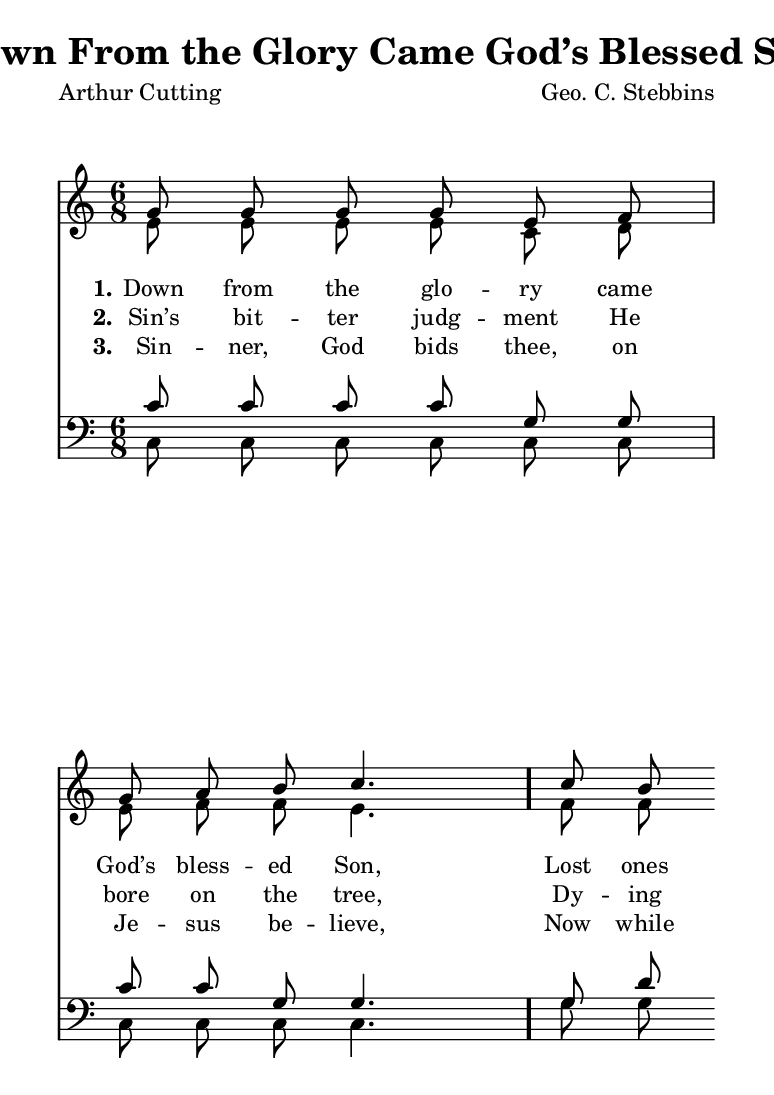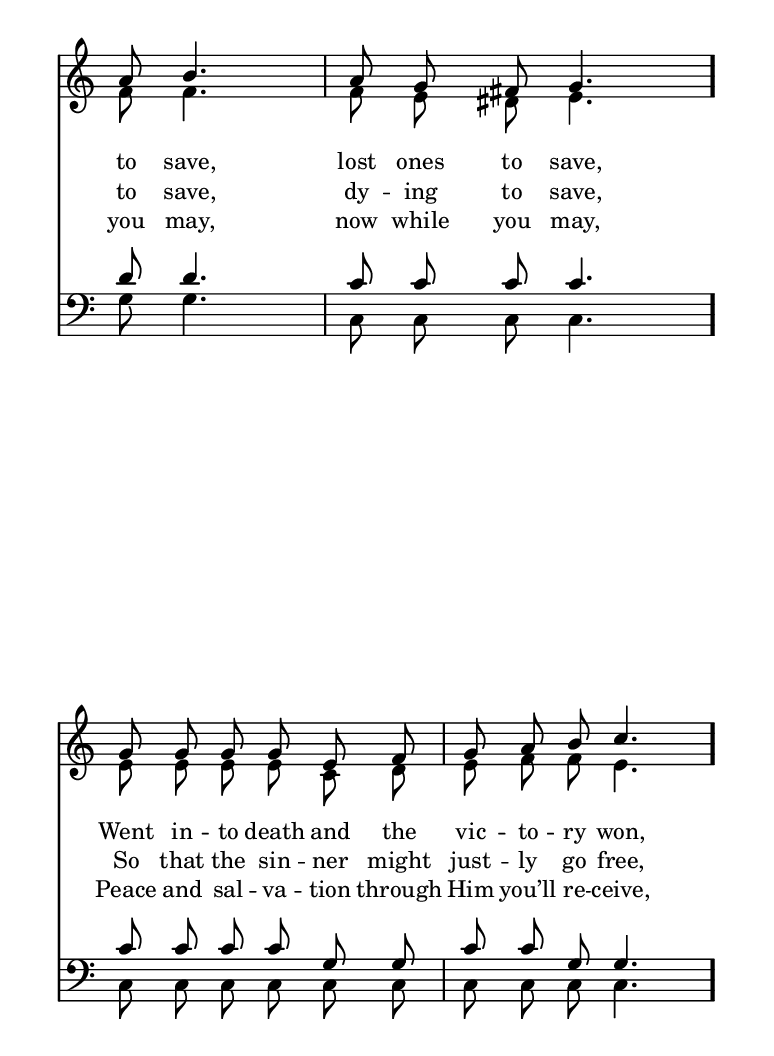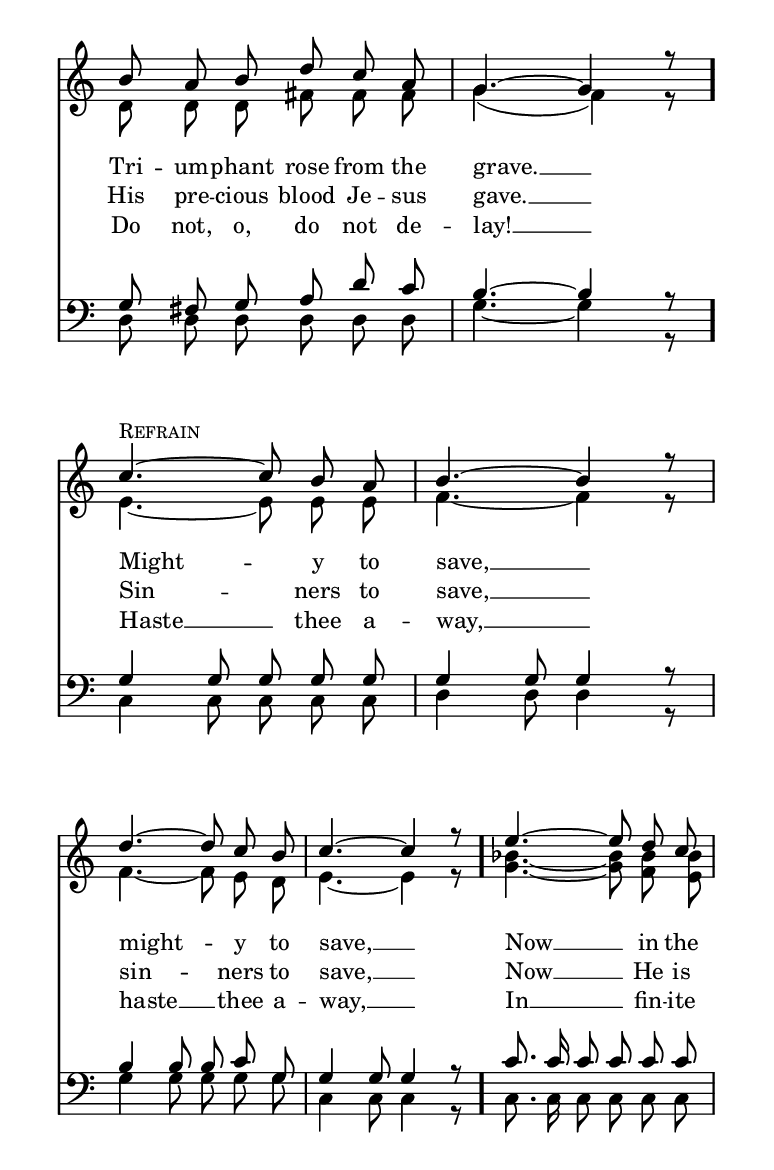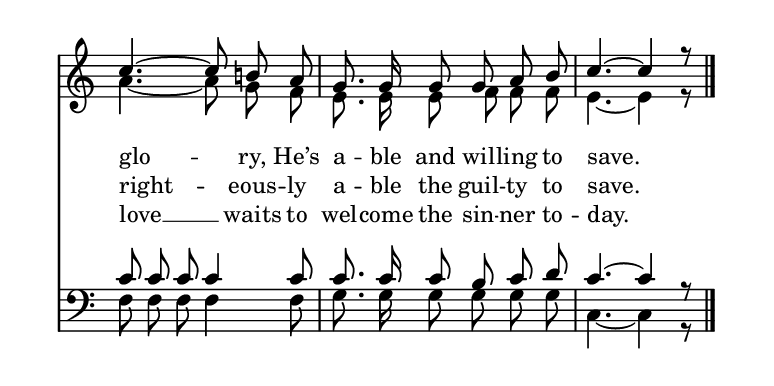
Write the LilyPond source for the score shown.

\include "common/global.ily"
\paper {
  \include "common/paper.ily"
  %ragged-bottom = ##t
  ragged-last-bottom = ##t
  systems-per-page = ##f
  page-count = ##f
}

\header{
  hymnnumber = "80"
  title = "Down From the Glory Came God’s Blessed Son"
  tunename = "Jesus Is Calling"
  meter = ""
  poet = "Arthur Cutting"
  composer = "Geo. C. Stebbins"
  %copyright = ""
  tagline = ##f
}

% for fermata in MIDI
ta = { \tempo 4=66 }
tb = { \tempo 4=44 }

patternAA = { c8 c8 c8 c8 c8 c8 | c8 c8 c8 c4. }

patternBA = { c8 c8 c8 c4. }

patternCA = { c8 c8 c8 c8 c8 c8 | c4. c4 c8 }

patternDA = { c4. ~ c8 c8 c8 | c4. ~ c4 c8 }
patternDB = { c4 c8 c8 c8 c8 | c4 c8 c4 c8 }

patternEA = { c4. ~ c8 c8 c8 | c4. ~ c8 c8 c8 | c8. c16 c8 c8 c8 c8 | c4. ~ c4 c8 }
patternEB = { c8. c16 c8 c8 c8 c8 | c8 c8 c8 c4 c8 | c8. c16 c8 c8 c8 c8 | c4. ~ c4 c8 }

global = {
  \include "common/overrides.ily"
  \override Staff.TimeSignature.style = #'()
  \time 6/8
  \override Score.MetronomeMark.transparent = ##t % hide all fermata changes too
  \ta
  \key c \major
  %\partial 4
  \autoBeamOff
}

notesSoprano = {
\global
\relative c'' {

  \changePitch \patternAA { g g g g e f | g a b c }
  \changePitch \patternBA { c b a b | a g fis g }
  \changePitch \patternAA { g g g g e f | g a b c }
  \changePitch \patternCA { b a b d c a | g ~ g r }

  << s^\markup { \small \caps "Refrain" }
  \changePitch \patternDA { c c b a | b b r | d d c b | c c r } >>
  \changePitch \patternEA { e e d c | c c b! a | g g g g a b | c c r }

  \bar "|."

}
}

notesAlto = {
\global
\relative e' {

  \changePitch \patternAA { e e e e c d | e f f e }
  \changePitch \patternBA { f f f f | f e dis e }
  \changePitch \patternAA { e e e e c d | e f f e }
  \changePitch \patternCA { d d d fis fis fis | g( f) r }

  \changePitch \patternDA { e e e e | f f r | f f e d | e e r }
  \changePitch \patternEA { < bes' g > ~ < bes g > < bes f > < bes e, > | a a g f | e e e f f f | e e r }

}
}

notesTenor = {
\global
\relative a {

  \changePitch \patternAA { c c c c g g | c c g g }
  \changePitch \patternBA { g d' d d | c c c c }
  \changePitch \patternAA { c c c c g g | c c g g }
  \changePitch \patternCA { g fis g a d c | b ~ b r }

  \changePitch \patternDB { g g g g g | g g g r | b b b c g | g g g r }
  \changePitch \patternEB { c c c c c c | c c c c c | c c c b c d | c c r }

}
}

notesBass = {
\global
\relative f {

  \changePitch \patternAA { c c c c c c | c c c c }
  \changePitch \patternBA { g' g g g | c, c c c }
  \changePitch \patternAA { c c c c c c | c c c c }
  \changePitch \patternCA { d d d d d d | g ~ g r }

  \changePitch \patternDB { c, c c c c | d d d r | g g g g g | c, c c r }
  \changePitch \patternEB { c c c c c c | f f f f f | g g g g g g | c, c r }

}
}

RefrainA = \lyricmode {

Might -- y to save, __ { \break } might -- y to save, __ \bar "."
Now __ in the { \pageBreak } glo -- ry, He’s a -- ble and wil -- ling to save. \bar "."

}

RefrainB = \lyricmode {

Sin -- ners to save, __ sin -- ners to save, __
Now __ He is right -- eous -- ly a -- ble the guil -- ty to save.

}

RefrainC = \lyricmode {

Haste __ thee a -- way, __ haste __ thee a -- way, __
In __ fin -- ite love __ waits to wel -- come the sin -- ner to -- day.

}

wordsA = \lyricmode {
\set stanza = "1."

Down from the glo -- ry came God’s bless -- ed Son, \bar "."
Lost ones { \break } to save, lost ones to save, \bar "."
Went in -- to death and the vic -- to -- ry won, \bar "." { \break }
Tri -- um -- phant rose from the grave. __ \bar "."

\RefrainA

}

wordsB = \lyricmode {
\set stanza = "2."

Sin’s bit -- ter judg -- ment He bore on the tree,
Dy -- ing to save, dy -- ing to save,
So that the sin -- ner might just -- ly go free,
His pre -- cious blood Je -- sus gave. __

\RefrainB

}

wordsC = \lyricmode {
\set stanza = "3."

Sin -- ner, God bids thee, on Je -- sus be -- lieve,
Now while you may, now while you may,
Peace and sal -- va -- tion through Him you’ll re -- ceive,
Do not, o, do not de -- lay! __

\RefrainC

}

\score {
  \context ChoirStaff <<
    \context Staff = upper <<
      \set ChoirStaff.systemStartDelimiter = #'SystemStartBar
      \context Voice  = sopranos { \voiceOne << \notesSoprano >> }
      \context Voice  = altos { \voiceTwo << \notesAlto >> }
      \context Lyrics = one   \lyricsto sopranos \wordsA
      \context Lyrics = two   \lyricsto sopranos \wordsB
      \context Lyrics = three \lyricsto sopranos \wordsC
    >>
    \context Staff = men <<
      \clef bass
      \context Voice  = tenors { \voiceOne << \notesTenor >> }
      \context Voice  = basses { \voiceTwo << \notesBass >> }
    >>
  >>
  \layout {
    \include "common/layout.ily"
  }
  \midi{
    \include "common/midi.ily"
  }
}

\version "2.18.0"  % necessary for upgrading to future LilyPond versions.

% vi:set et ts=2 sw=2 ai nocindent syntax=lilypond
